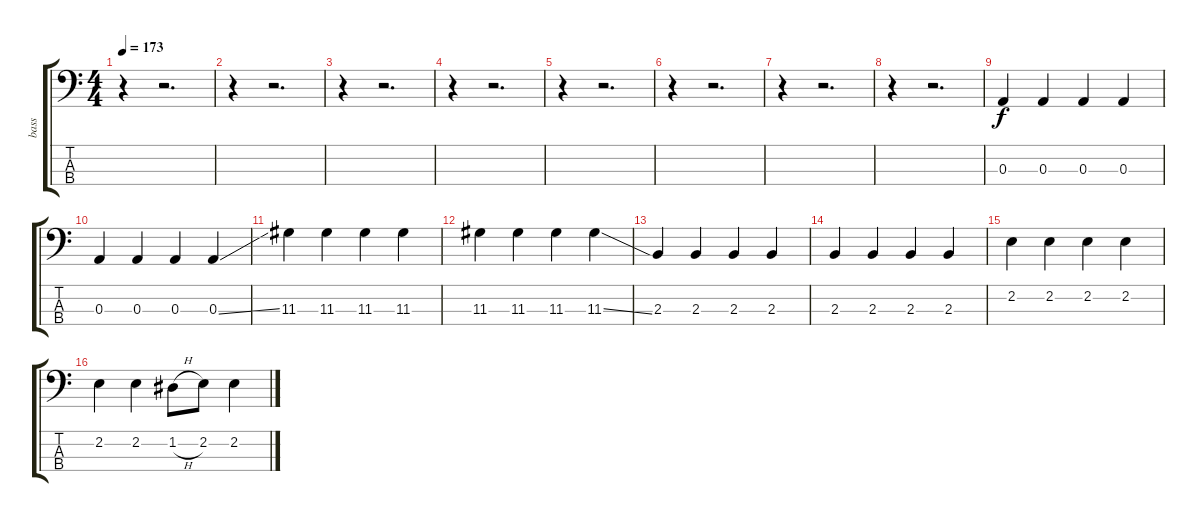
\track ("bass" "bass") {instrument electricbassfinger}
\staff {score tabs}
\tuning (G2 D2 A1 E1) {hide}
\ts (4 4)
\tempo 173
\clef f4
\ks c
r.4{dy f} r.2{d} |
r.4 r.2{d} |
r.4 r.2{d} |
r.4 r.2{d} |
r.4 r.2{d} |
r.4 r.2{d} |
r.4 r.2{d} |
r.4 r.2{d} |
0.3.4 0.3.4 0.3.4 0.3.4 |
0.3.4 0.3.4 0.3.4 0.3{ss}.4 |
11.3.4 11.3.4 11.3.4 11.3.4 |
11.3.4 11.3.4 11.3.4 11.3{ss}.4 |
2.3.4 2.3.4 2.3.4 2.3.4 |
2.3.4 2.3.4 2.3.4 2.3.4 |
2.2.4 2.2.4 2.2.4 2.2.4 |
2.2.4 2.2.4 1.2{h}.8 2.2.8 2.2.4
